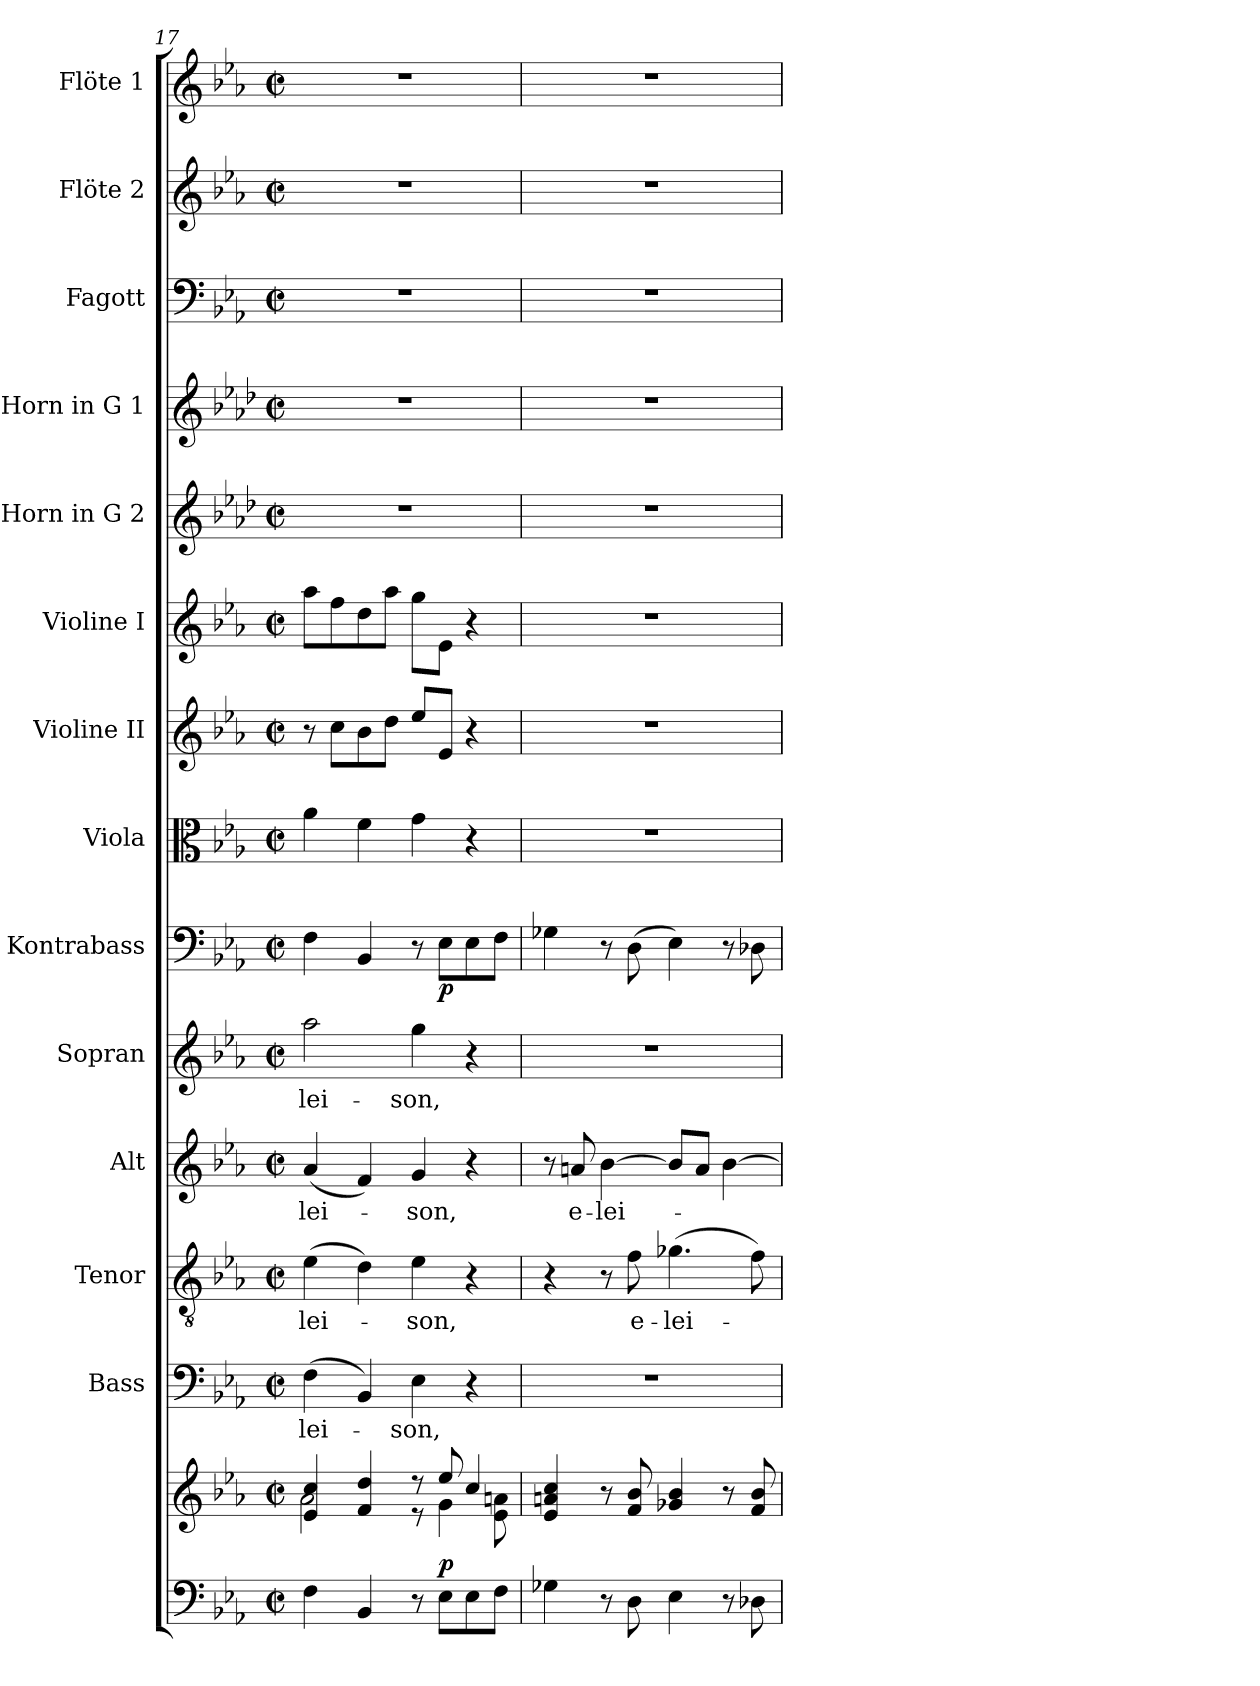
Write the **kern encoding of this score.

**kern	**kern	**dynam	**kern	**text	**kern	**text	**kern	**text	**kern	**text	**kern	**dynam	**kern	**kern	**kern	**kern	**kern	**kern	**kern	**kern
*part14	*part14	*part14	*part13	*part13	*part12	*part12	*part11	*part11	*part10	*part10	*part9	*part9	*part8	*part7	*part6	*part5	*part4	*part3	*part2	*part1
*staff15	*staff14	*staff14/15	*staff13	*staff13	*staff12	*staff12	*staff11	*staff11	*staff10	*staff10	*staff9	*staff9	*staff8	*staff7	*staff6	*staff5	*staff4	*staff3	*staff2	*staff1
*	*	*	*I"Bass	*	*I"Tenor	*	*I"Alt	*	*I"Sopran	*	*I"Kontrabass	*	*I"Viola	*I"Violine II	*I"Violine I	*I"Horn in G 2	*I"Horn in G 1	*I"Fagott	*I"Flöte 2	*I"Flöte 1
*	*	*	*I'B.	*	*I'T.	*	*I'A.	*	*I'S.	*	*I'Kb.	*	*I'Vla.	*I'Vl. II	*I'Vl. I	*	*	*I'Fg.	*I'Fl. 2	*I'Fl. 1
!!LO:PB:g=z
*clefF4	*clefG2	*	*clefF4	*	*clefGv2	*	*clefG2	*	*clefG2	*	*clefF4	*	*clefC3	*clefG2	*clefG2	*clefG2	*clefG2	*clefF4	*clefG2	*clefG2
*	*	*	*	*	*	*	*	*	*	*	*ITrd7c12	*	*	*	*	*ITrd3c5	*ITrd3c5	*	*	*
*k[b-e-a-]	*k[b-e-a-]	*	*k[b-e-a-]	*	*k[b-e-a-]	*	*k[b-e-a-]	*	*k[b-e-a-]	*	*k[b-e-a-]	*	*k[b-e-a-]	*k[b-e-a-]	*k[b-e-a-]	*k[b-e-a-]	*k[b-e-a-]	*k[b-e-a-]	*k[b-e-a-]	*k[b-e-a-]
*E-:	*E-:	*	*E-:	*	*E-:	*	*E-:	*	*E-:	*	*E-:	*	*E-:	*E-:	*E-:	*E-:	*E-:	*E-:	*E-:	*E-:
*M2/2	*M2/2	*	*M2/2	*	*M2/2	*	*M2/2	*	*M2/2	*	*M2/2	*	*M2/2	*M2/2	*M2/2	*M2/2	*M2/2	*M2/2	*M2/2	*M2/2
*met(c|)	*met(c|)	*	*met(c|)	*	*met(c|)	*	*met(c|)	*	*met(c|)	*	*met(c|)	*	*met(c|)	*met(c|)	*met(c|)	*met(c|)	*met(c|)	*met(c|)	*met(c|)	*met(c|)
=17	=17	=17	=17	=17	=17	=17	=17	=17	=17	=17	=17	=17	=17	=17	=17	=17	=17	=17	=17	=17
*	*^	*	*	*	*	*	*	*	*	*	*	*	*	*	*	*	*	*	*	*
!	!	!	!	!	!LO:LY:b	!	!LO:LY:b	!	!LO:LY:b	!	!LO:LY:b	!	!	!	!	!	!	!	!	!	!
4F\	4e-/ 4cc/	2a-\	.	(>4F\	-lei-	(>4e-\	-lei-	(<4a-/	-lei-	2aa-\	-lei-	4FF\	.	4a-\	8r	8aa-\L	1r	1r	1r	1r	1r
.	.	.	.	.	.	.	.	.	.	.	.	.	.	.	8cc\L	8ff\	.	.	.	.	.
4BB-/	4f/ 4dd/	.	.	4BB-/)	.	4d\)	.	4f/)	.	.	.	4BBB-/	.	4f\	8b-\	8dd\	.	.	.	.	.
.	.	.	.	.	.	.	.	.	.	.	.	.	.	.	8dd\J	8aa-\J	.	.	.	.	.
!	!	!	!	!	!LO:LY:b	!	!LO:LY:b	!	!LO:LY:b	!	!LO:LY:b	!	!	!	!	!	!	!	!	!	!
8r	8r	8r	.	4E-\	-son,	4e-\	-son,	4g/	-son,	4gg\	-son,	8r	.	4g\	8ee-/L	8gg\L	.	.	.	.	.
!	!	!	!LO:DY:a=2	!	!	!	!	!	!	!	!	!	!LO:DY:b	!	!	!	!	!	!	!	!
8E-\L	8ee-/	4g\	p	.	.	.	.	.	.	.	.	8EE-\L	p	.	8e-/J	8e-\J	.	.	.	.	.
8E-\	4cc/	.	.	4r	.	4r	.	4r	.	4r	.	8EE-\	.	4r	4r	4r	.	.	.	.	.
8F\J	.	8e-\ 8an\	.	.	.	.	.	.	.	.	.	8FF\J	.	.	.	.	.	.	.	.	.
*	*v	*v	*	*	*	*	*	*	*	*	*	*	*	*	*	*	*	*	*	*	*
=18	=18	=18	=18	=18	=18	=18	=18	=18	=18	=18	=18	=18	=18	=18	=18	=18	=18	=18	=18	=18
4G-X\	4e-/ 4an/ 4cc/	.	1r	.	4r	.	8r	.	1r	.	4GG-X\	.	1r	1r	1r	1r	1r	1r	1r	1r
!	!	!	!	!	!	!	!	!LO:LY:b	!	!	!	!	!	!	!	!	!	!	!	!
.	.	.	.	.	.	.	8an/	e-	.	.	.	.	.	.	.	.	.	.	.	.
!	!	!	!	!	!	!	!	!LO:LY:b	!	!	!	!	!	!	!	!	!	!	!	!
8r	8r	.	.	.	8r	.	[4b-\	-lei-	.	.	8r	.	.	.	.	.	.	.	.	.
!	!	!	!	!	!	!LO:LY:b	!	!	!	!	!	!	!	!	!	!	!	!	!	!
8D\	8f/ 8b-/	.	.	.	8f\	e-	.	.	.	.	(>8DD\	.	.	.	.	.	.	.	.	.
!	!	!	!	!	!	!LO:LY:b	!	!	!	!	!	!	!	!	!	!	!	!	!	!
4E-\	4g-X/ 4b-/	.	.	.	(>4.g-X\	-lei-	8b-/L]	.	.	.	4EE-\)	.	.	.	.	.	.	.	.	.
.	.	.	.	.	.	.	8a/J	.	.	.	.	.	.	.	.	.	.	.	.	.
8r	8r	.	.	.	.	.	[4b-\	.	.	.	8r	.	.	.	.	.	.	.	.	.
8D-X\	8f/ 8b-/	.	.	.	8f\)	.	.	.	.	.	8DD-X\	.	.	.	.	.	.	.	.	.
=	=	=	=	=	=	=	=	=	=	=	=	=	=	=	=	=	=	=	=	=
*-	*-	*-	*-	*-	*-	*-	*-	*-	*-	*-	*-	*-	*-	*-	*-	*-	*-	*-	*-	*-
